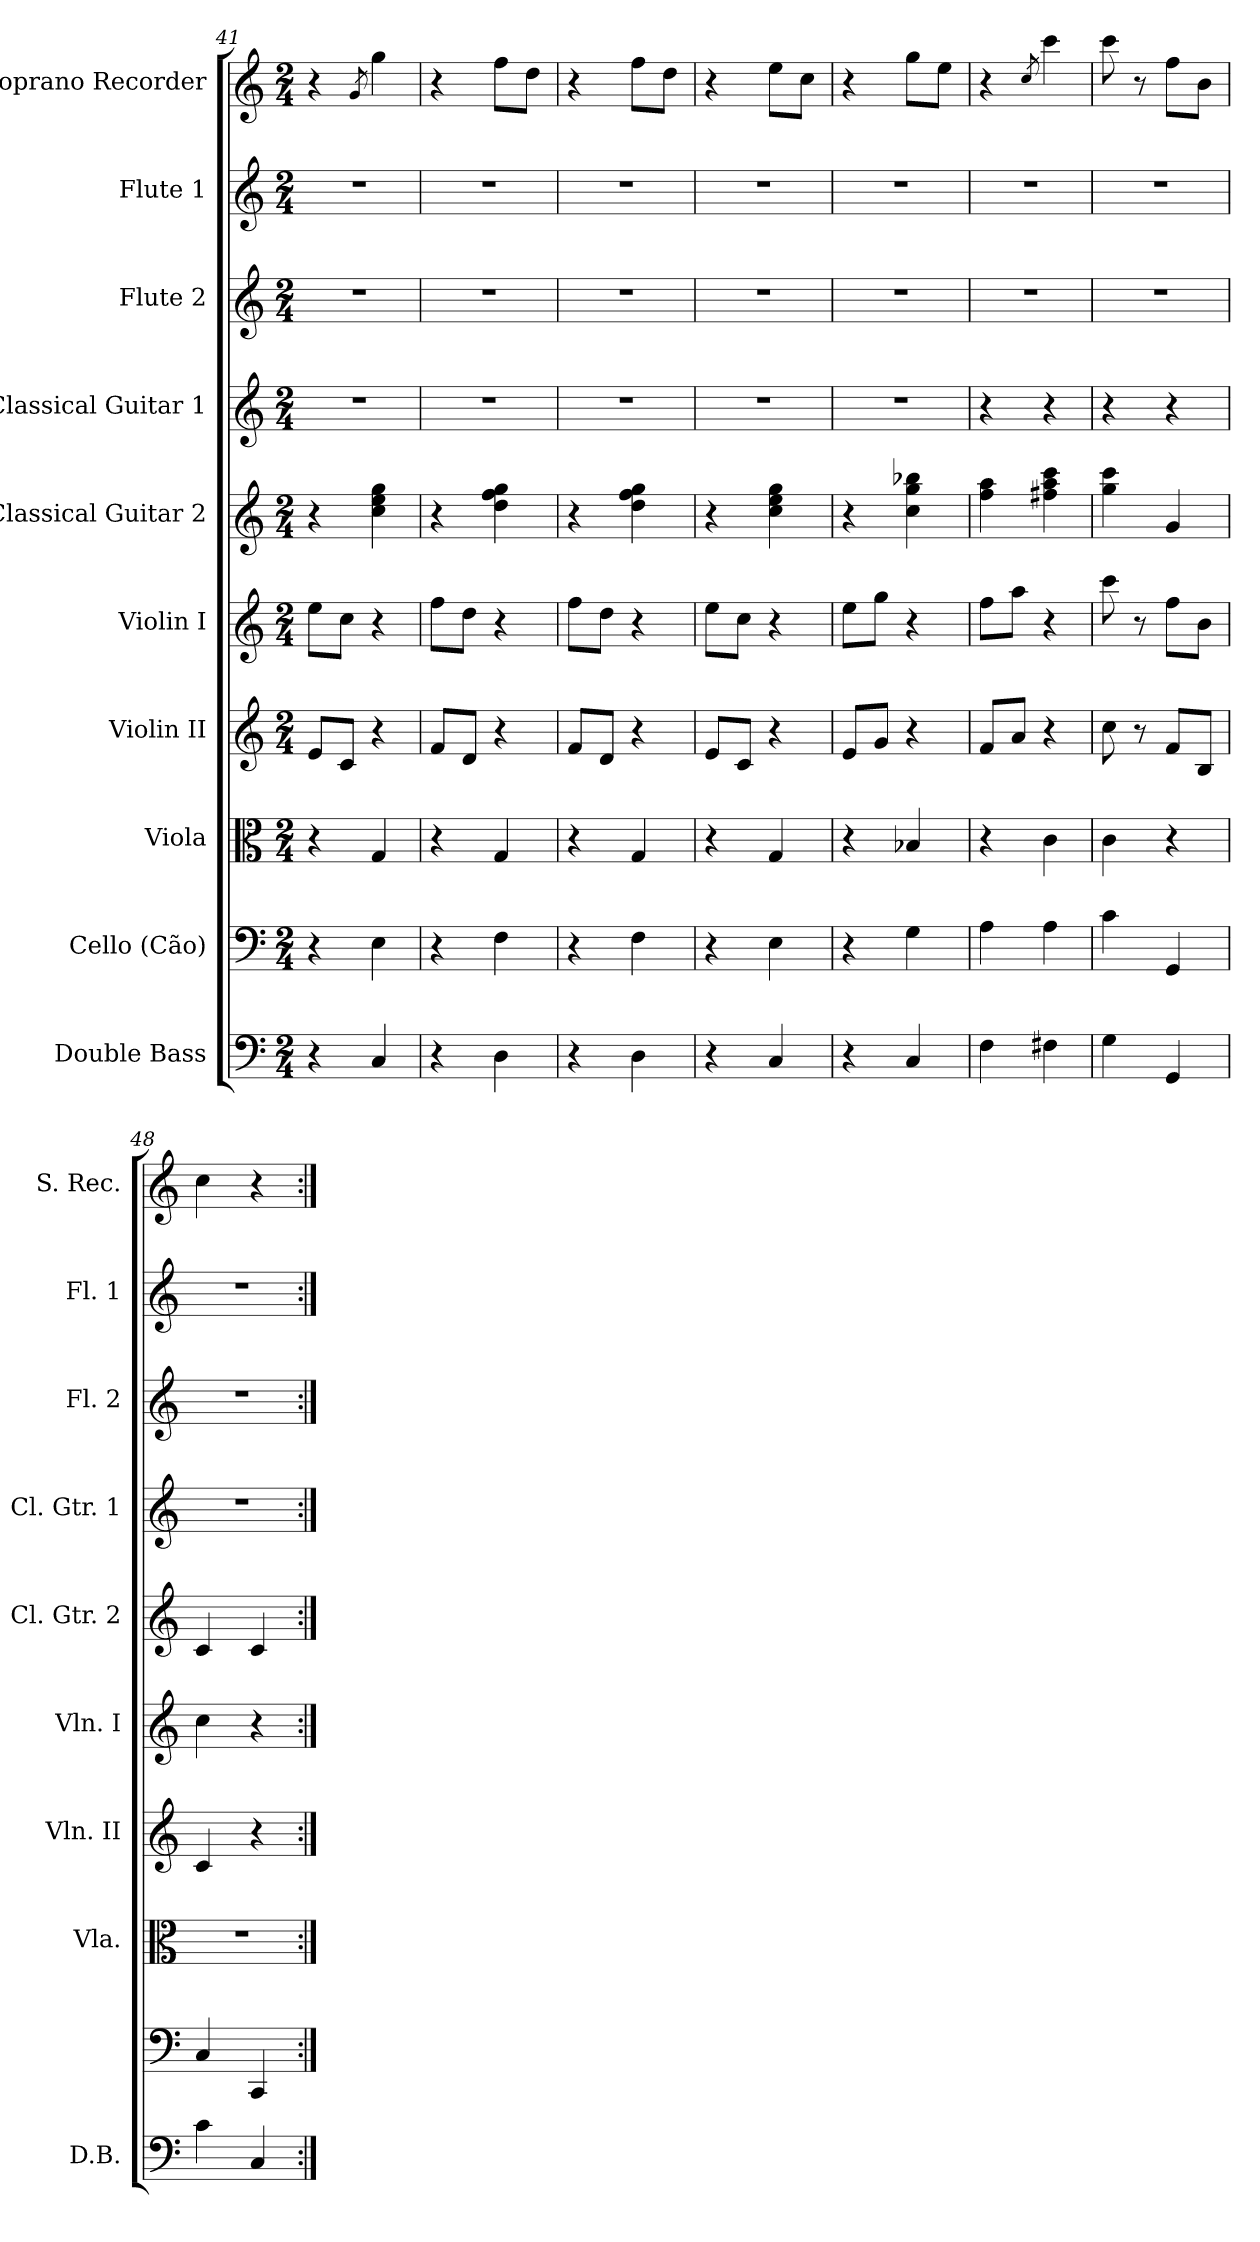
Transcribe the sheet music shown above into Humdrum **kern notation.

**kern	**kern	**kern	**kern	**kern	**kern	**kern	**kern	**kern	**kern
*part10	*part9	*part8	*part7	*part6	*part5	*part4	*part3	*part2	*part1
*staff10	*staff9	*staff8	*staff7	*staff6	*staff5	*staff4	*staff3	*staff2	*staff1
*I"Double Bass	*I"Cello (Cão)	*I"Viola	*I"Violin II	*I"Violin I	*I"Classical Guitar 2	*I"Classical Guitar 1	*I"Flute 2	*I"Flute 1	*I"Soprano Recorder
*I'D.B.	*	*I'Vla.	*I'Vln. II	*I'Vln. I	*I'Cl. Gtr. 2	*I'Cl. Gtr. 1	*I'Fl. 2	*I'Fl. 1	*I'S. Rec.
*clefF4	*clefF4	*clefC3	*clefG2	*clefG2	*clefG2	*clefG2	*clefG2	*clefG2	*clefG2
*ITrd7c12	*	*	*	*	*ITrd7c12	*ITrd7c12	*	*	*ITrd-7c-12
*k[]	*k[]	*k[]	*k[]	*k[]	*k[]	*k[]	*k[]	*k[]	*k[]
*C:	*C:	*C:	*C:	*C:	*C:	*C:	*C:	*C:	*C:
*M2/4	*M2/4	*M2/4	*M2/4	*M2/4	*M2/4	*M2/4	*M2/4	*M2/4	*M2/4
=41	=41	=41	=41	=41	=41	=41	=41	=41	=41
4r	4r	4r	8e/L	8ee\L	4r	2r	2r	2r	4r
.	.	.	8c/J	8cc\J	.	.	.	.	.
.	.	.	.	.	.	.	.	.	8qgg/
4CC/	4E\	4G/	4r	4r	4c\ 4e\ 4g\	.	.	.	4ggg\
!!LO:PB:g=z
=42	=42	=42	=42	=42	=42	=42	=42	=42	=42
4r	4r	4r	8f/L	8ff\L	4r	2r	2r	2r	4r
.	.	.	8d/J	8dd\J	.	.	.	.	.
4DD\	4F\	4G/	4r	4r	4d\ 4f\ 4g\	.	.	.	8fff\L
.	.	.	.	.	.	.	.	.	8ddd\J
=43	=43	=43	=43	=43	=43	=43	=43	=43	=43
4r	4r	4r	8f/L	8ff\L	4r	2r	2r	2r	4r
.	.	.	8d/J	8dd\J	.	.	.	.	.
4DD\	4F\	4G/	4r	4r	4d\ 4f\ 4g\	.	.	.	8fff\L
.	.	.	.	.	.	.	.	.	8ddd\J
=44	=44	=44	=44	=44	=44	=44	=44	=44	=44
4r	4r	4r	8e/L	8ee\L	4r	2r	2r	2r	4r
.	.	.	8c/J	8cc\J	.	.	.	.	.
4CC/	4E\	4G/	4r	4r	4c\ 4e\ 4g\	.	.	.	8eee\L
.	.	.	.	.	.	.	.	.	8ccc\J
=45	=45	=45	=45	=45	=45	=45	=45	=45	=45
4r	4r	4r	8e/L	8ee\L	4r	2r	2r	2r	4r
.	.	.	8g/J	8gg\J	.	.	.	.	.
4CC/	4G\	4B-X/	4r	4r	4c\ 4g\ 4b-X\	.	.	.	8ggg\L
.	.	.	.	.	.	.	.	.	8eee\J
=46	=46	=46	=46	=46	=46	=46	=46	=46	=46
4FF\	4A\	4r	8f/L	8ff\L	4f\ 4a\	4r	2r	2r	4r
.	.	.	8a/J	8aa\J	.	.	.	.	.
.	.	.	.	.	.	.	.	.	8qccc/
4FF#X\	4A\	4c\	4r	4r	4f#X\ 4a\ 4cc\	4r	.	.	4cccc\
=47	=47	=47	=47	=47	=47	=47	=47	=47	=47
4GG\	4c\	4c\	8cc\	8ccc\	4g\ 4cc\	4r	2r	2r	8cccc\
.	.	.	8r	8r	.	.	.	.	8r
4GGG/	4GG/	4r	8f/L	8ff\L	4G/	4r	.	.	8fff\L
.	.	.	8B/J	8b\J	.	.	.	.	8bb\J
!!LO:PB:g=z
=48	=48	=48	=48	=48	=48	=48	=48	=48	=48
4C\	4C/	2r	4c/	4cc\	4C/	2r	2r	2r	4ccc\
4CC/	4CC/	.	4r	4r	4C/	.	.	.	4r
=:|!	=:|!	=:|!	=:|!	=:|!	=:|!	=:|!	=:|!	=:|!	=:|!
*-	*-	*-	*-	*-	*-	*-	*-	*-	*-
